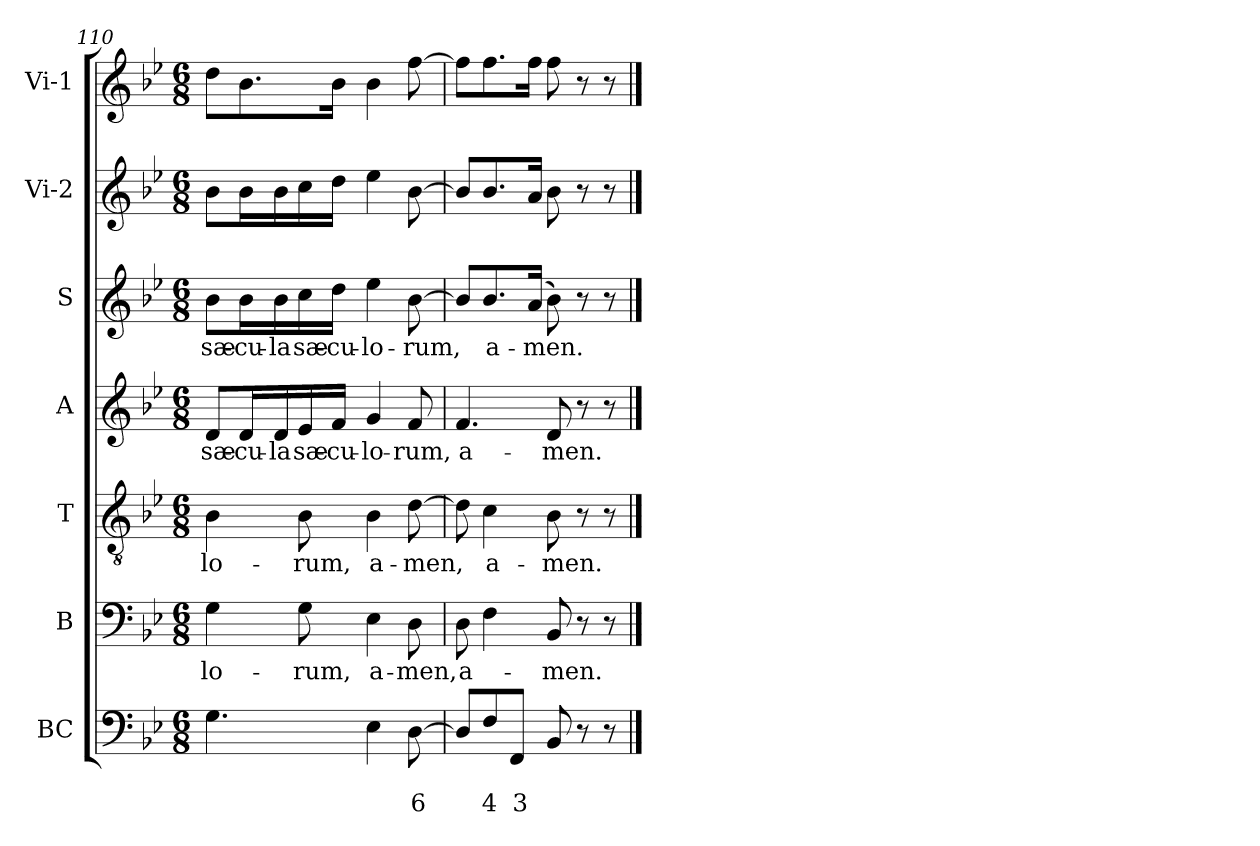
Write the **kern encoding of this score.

**kern	**text	**text	**kern	**text	**kern	**text	**kern	**text	**kern	**text	**kern	**kern
*part7	*part7	*part7	*part6	*part6	*part5	*part5	*part4	*part4	*part3	*part3	*part2	*part1
*staff7	*staff7	*staff7	*staff6	*staff6	*staff5	*staff5	*staff4	*staff4	*staff3	*staff3	*staff2	*staff1
*I"BC	*	*	*I"B	*	*I"T	*	*I"A	*	*I"S	*	*I"Vi-2	*I"Vi-1
*clefF4	*	*	*clefF4	*	*clefGv2	*	*clefG2	*	*clefG2	*	*clefG2	*clefG2
*k[b-e-]	*	*	*k[b-e-]	*	*k[b-e-]	*	*k[b-e-]	*	*k[b-e-]	*	*k[b-e-]	*k[b-e-]
*B-:	*	*	*B-:	*	*B-:	*	*B-:	*	*B-:	*	*B-:	*B-:
*M6/8	*	*	*M6/8	*	*M6/8	*	*M6/8	*	*M6/8	*	*M6/8	*M6/8
=110	=110	=110	=110	=110	=110	=110	=110	=110	=110	=110	=110	=110
!	!	!	!	!LO:LY:b	!	!LO:LY:b	!	!LO:LY:b	!	!LO:LY:b	!	!
4.G\	.	.	4G\	-lo-	4B-\	-lo-	8d/L	sæ-	8b-\L	sæ-	8b-\L	8dd\L
!	!	!	!	!	!	!	!	!LO:LY:b	!	!LO:LY:b	!	!
.	.	.	.	.	.	.	16d/L	-cu-	16b-\L	-cu-	16b-\L	8.b-\
!	!	!	!	!	!	!	!	!LO:LY:b	!	!LO:LY:b	!	!
.	.	.	.	.	.	.	16d/	-la	16b-\	-la	16b-\	.
!	!	!	!	!LO:LY:b	!	!LO:LY:b	!	!LO:LY:b	!	!LO:LY:b	!	!
.	.	.	8G\	-rum,	8B-\	-rum,	16e-/	sæ-	16cc\	sæ-	16cc\	.
!	!	!	!	!	!	!	!	!LO:LY:b	!	!LO:LY:b	!	!
.	.	.	.	.	.	.	16f/JJ	-cu-	16dd\JJ	-cu-	16dd\JJ	16b-\Jk
!	!	!	!	!LO:LY:b	!	!LO:LY:b	!	!LO:LY:b	!	!LO:LY:b	!	!
4E-\	.	.	4E-\	a-	4B-\	a-	4g/	-lo-	4ee-\	-lo-	4ee-\	4b-\
!	!	!LO:LY:b	!	!LO:LY:b	!	!LO:LY:b	!	!LO:LY:b	!	!LO:LY:b	!	!
[8D\	.	6	8D\	-men,	[8d\	-men,	8f/	-rum,	[8b-\	-rum,	[8b-\	[8ff\
=111	=111	=111	=111	=111	=111	=111	=111	=111	=111	=111	=111	=111
!	!	!	!	!LO:LY:b	!	!	!	!LO:LY:b	!	!	!	!
8D/L]	.	.	8D\	a-	8d\]	.	4.f/	a-	8b-/L]	.	8b-/L]	8ff\L]
!	!	!LO:LY:b	!	!	!	!LO:LY:b	!	!	!	!LO:LY:b	!	!
8F/	.	4	4F\	.	4c\	a-	.	.	8.b-/	a-	8.b-/	8.ff\
!	!	!LO:LY:b	!	!	!	!	!	!	!	!	!	!
8FF/J	.	3	.	.	.	.	.	.	.	.	.	.
!	!	!	!	!	!	!	!	!	!	!LO:LY:b	!	!
.	.	.	.	.	.	.	.	.	(>16a/Jk	-men.	16a/Jk	16ff\Jk
!	!	!	!	!LO:LY:b	!	!LO:LY:b	!	!LO:LY:b	!	!	!	!
8BB-/	.	.	8BB-/	-men.	8B-\	-men.	8d/	-men.	8b-\)	.	8b-\	8ff\
8r	.	.	8r	.	8r	.	8r	.	8r	.	8r	8r
8r	.	.	8r	.	8r	.	8r	.	8r	.	8r	8r
==	==	==	==	==	==	==	==	==	==	==	==	==
*-	*-	*-	*-	*-	*-	*-	*-	*-	*-	*-	*-	*-
